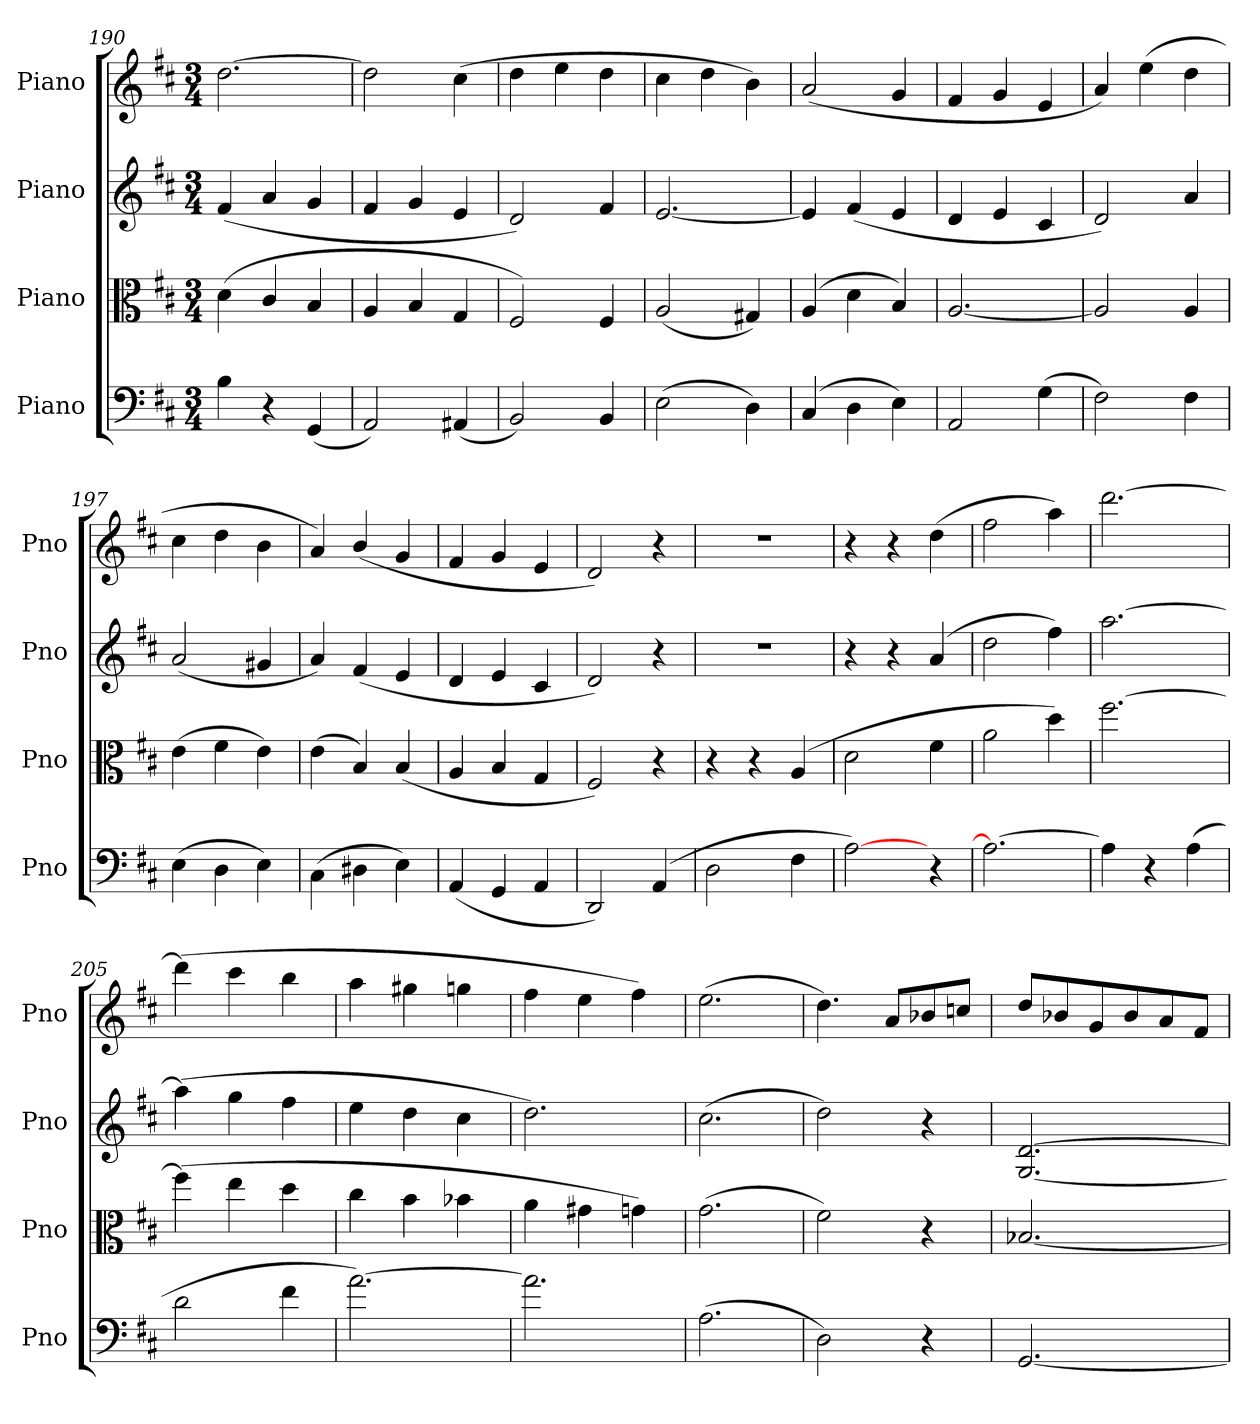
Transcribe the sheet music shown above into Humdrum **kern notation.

**kern	**kern	**kern	**kern
*part4	*part3	*part2	*part1
*staff4	*staff3	*staff2	*staff1
*I"Piano	*I"Piano	*I"Piano	*I"Piano
*I'Pno	*I'Pno	*I'Pno	*I'Pno
*clefF4	*clefC3	*clefG2	*clefG2
*k[f#c#]	*k[f#c#]	*k[f#c#]	*k[f#c#]
*M3/4	*M3/4	*M3/4	*M3/4
=190	=190	=190	=190
4B\	(>4d\	(>4f#/	[2.dd\
4r	4c#/	4a/	.
(4GG/	4B/	4g/	.
=191	=191	=191	=191
2AA/)	4A/	4f#/	2dd\]
.	4B/	4g/	.
(4AA#X/	4G/	4e/	(>4cc#\
=192	=192	=192	=192
2BB/)	2F#/)	2d/)	4dd\
.	.	.	4ee\
4BB/	4F#/	4f#/	4dd\
=193	=193	=193	=193
(>2E\	(2A/	[2.e/	4cc#\
.	.	.	4dd\
4D\)	4G#X/)	.	4b\)
=194	=194	=194	=194
(>4C#/	(>4A/	4e/]	(>2a/
4D\	4d\	(>4f#/	.
4E\)	4B/)	4e/	4g/
=195	=195	=195	=195
2AA/	[2.A/	4d/	4f#/
.	.	4e/	4g/
(>4G\	.	4c#/	4e/
!!LO:PB:g=z
=196	=196	=196	=196
2F#\)	2A/]	2d/)	4a/)
.	.	.	(>4ee\
4F#\	4A/	4a/	4dd\
=197	=197	=197	=197
(>4E\	(>4e\	(2a/	4cc#\
4D\	4f#\	.	4dd\
4E\)	4e\)	4g#X/	4b\
=198	=198	=198	=198
(>4C#\	(>4e\	4a/)	4a/)
4D#X\	4B/)	(>4f#/	(>4b/
4E\)	(>4B/	4e/	4g/
=199	=199	=199	=199
(4AA/	4A/	4d/	4f#/
4GG/	4B/	4e/	4g/
4AA/	4G/	4c#/	4e/
=200	=200	=200	=200
2DD/)	2F#/)	2d/)	2d/)
(>4AA/	4r	4r	4r
=201	=201	=201	=201
2D\	4r	2.r	2.r
.	4r	.	.
4F#\	(>4A/	.	.
=202	=202	=202	=202
[2A\)	2d\	4r	4r
.	.	4r	4r
4r	4f#\	(>4a/	(>4dd\
=203	=203	=203	=203
2.A\_	2a\	2dd\	2ff#\
.	4dd\)	4ff#\)	4aa\)
=204	=204	=204	=204
4A\]	[2.ff#\	[2.aa\	[2.ddd\
4r	.	.	.
(>4A\	.	.	.
=205	=205	=205	=205
2d\	(>4ff#\]	(>4aa\]	(>4ddd\]
.	4ee\	4gg\	4ccc#\
4f#\	4dd\	4ff#\	4bb\
=206	=206	=206	=206
[2.a\)	4cc#\	4ee\	4aa\
.	4b\	4dd\	4gg#X\
.	4b-X\	4cc#\	4ggn\
=207	=207	=207	=207
2.a\]	4a\	2.dd\)	4ff#\
.	4g#X\	.	4ee\
.	4gn\)	.	4ff#\)
=208	=208	=208	=208
(>2.A\	(>2.g\	(>2.cc#\	(>2.ee\
=209	=209	=209	=209
2D\)	2f#\)	2dd\)	4.dd\)
.	.	.	8a/L
4r	4r	4r	8b-X/
.	.	.	8ccn/J
!!LO:LB:g=z
=210	=210	=210	=210
[2.GG/	[2.B-X/	[2.G/ [2.d/	8dd/L
.	.	.	8b-X/
.	.	.	8g/
.	.	.	8b-/
.	.	.	8a/
.	.	.	8f#/J
=	=	=	=
*-	*-	*-	*-
